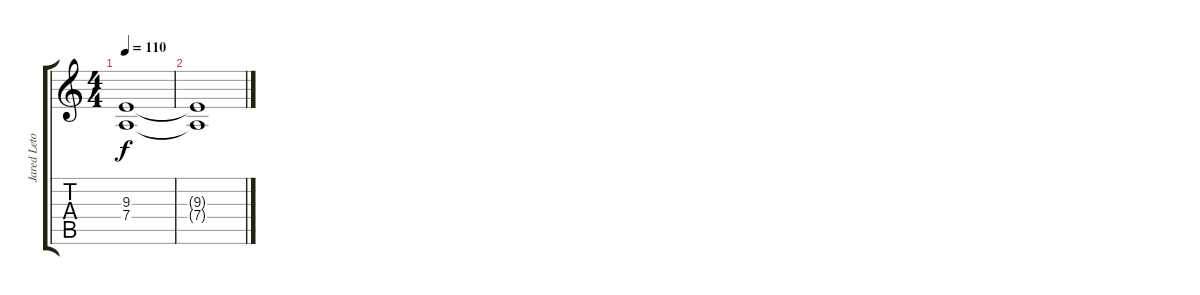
\track ("Jared Leto (Guitar)" "Jared Leto") {instrument acousticgrandpiano}
\staff {score tabs}
\tuning (E4 B3 G3 D3 A2 E2) {hide}
\ts (4 4)
\tempo 110
\clef g2
\ks c
(9.3 7.4).1{dy f} |
(9.3{t} 7.4{t}).1
